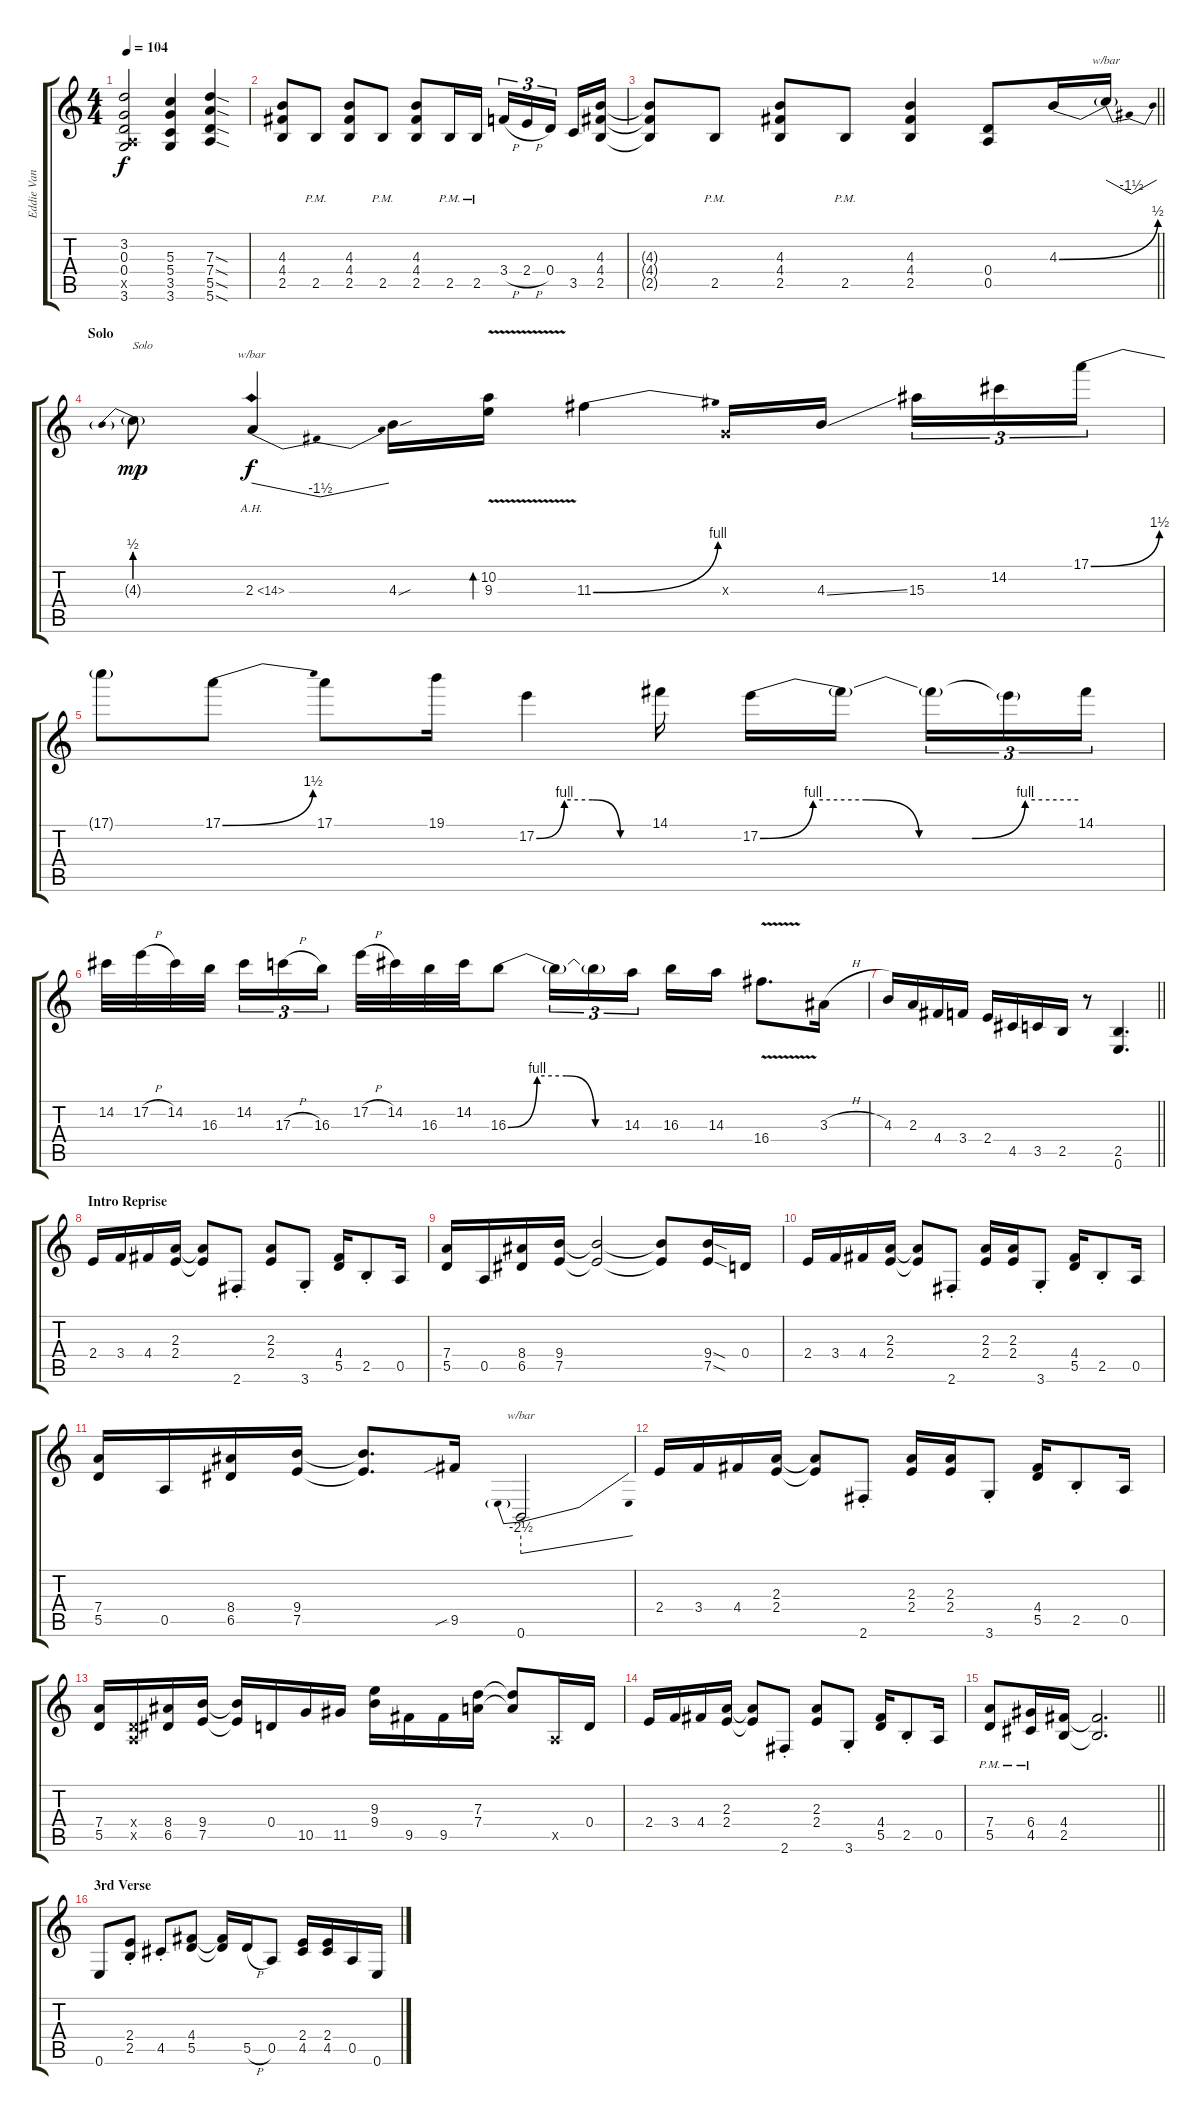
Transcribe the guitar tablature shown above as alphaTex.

\track ("Eddie Van Halen" "Eddie Van ") {instrument distortionguitar}
\staff {score tabs}
\tuning (E4 B3 G3 D3 A2 E2) {hide}
\ts (4 4)
\tempo 104
\clef g2
\ks c
(3.2 0.3 0.4 0.5{x} 3.6).2{dy f} (5.3 5.4 3.5 3.6).4 (7.3{sod} 7.4{sod} 5.5{sod} 5.6{sod}).4 |
(4.3 4.4 2.5).8 2.5{pm}.8 (4.3 4.4 2.5).8 2.5{pm}.8 (4.3 4.4 2.5).8 2.5{pm}.16 2.5{pm}.16 3.4{h}.16{tu (3 2)} 2.4{h}.16{tu (3 2)} 0.4.16{tu (3 2) beam splitsecondary} 3.5.16 (4.3 4.4 2.5).16 |
\barLineRight lightlight
(4.3{t} 4.4{t} 2.5{t}).8 2.5{pm}.8 (4.3 4.4 2.5).8 2.5{pm}.8 (4.3 4.4 2.5).4 (0.4 0.5).8 4.3{be (bend 0 0 60 2)}.16 4.3{t}.16{tbe (dip default 0 0 30 -6 60 0)} |
\section ("" "Solo")
4.3{be (prebend 0 2 60 2) g}.8{txt "Solo" dy mp} 2.3{ah 12}.4{tbe (dip default 0 0 30 -6 60 0) dy f} 4.3{sou}.16 (10.2 9.3{v}).16{bd 60} 11.3{be (bend 0 0 60 4)}.4 0.3{x}.16 4.3{ss}.16{beam splitsecondary} 15.3.16{tu (3 2)} 14.2.16{tu (3 2)} 17.1{be (bend 0 0 60 6)}.16{tu (3 2)} |
17.1{t}.8 17.1{be (bend 0 0 60 6)}.8 17.1.8 19.1.16 17.2{be (custom 0 0 15 4 30 4 45 0 60 0)}.4 14.1.16 17.2{be (custom 0 0 10 4 20 4 30 0 40 0 50 4 60 4)}.16 17.2{t}.16{beam splitsecondary} 17.2{t}.16{tu (3 2)} 17.2{t}.16{tu (3 2)} 14.1.16{tu (3 2)} |
14.2.32 17.2{h}.32 14.2.32 16.3.32{beam splitsecondary} 14.2.16{tu (3 2)} 17.3{h}.16{tu (3 2)} 16.3.16{tu (3 2)} 17.2{h}.32 14.2.32 16.3.32 14.2.32 16.3{be (custom 0 0 15 4 30 4 45 0 60 0)}.8 16.3{t}.16{tu (3 2)} 16.3{t}.16{tu (3 2)} 14.3.16{tu (3 2) beam splitsecondary} 16.3.16 14.3.16 16.4{v}.8{d} 3.3{h}.16 |
\barLineRight lightlight
4.3.16 2.3.16 4.4.16 3.4.16 2.4.16 4.5.16 3.5.16 2.5.16 r.8 (2.5 0.6).4{d} |
\section ("" "Intro Reprise")
2.4.16 3.4.16 4.4.16 (2.3 2.4).16 (2.3{t} 2.4{t}).8 2.6{st}.8 (2.3 2.4).8 3.6{st}.8 (4.4 5.5).16 2.5{st}.8 0.5.16 |
(7.4 5.5).16 0.5.16 (8.4 6.5).16 (9.4 7.5).16 (9.4{t} 7.5{t}).2 (9.4{t} 7.5{t}).8 (9.4{sod} 7.5{sod}).16 0.4.16 |
2.4.16 3.4.16 4.4.16 (2.3 2.4).16 (2.3{t} 2.4{t}).8 2.6{st}.8 (2.3 2.4).16 (2.3 2.4).16 3.6{st}.8 (4.4 5.5).16 2.5{st}.8 0.5.16 |
(7.4 5.5).16 0.5.16 (8.4 6.5).16 (9.4 7.5).16 (9.4{t} 7.5{t}).8{d} 9.5{sib}.16 0.6.2{tbe (predivedive default 0 -10 60 0)} |
2.4.16 3.4.16 4.4.16 (2.3 2.4).16 (2.3{t} 2.4{t}).8 2.6{st}.8 (2.3 2.4).16 (2.3 2.4).16 3.6{st}.8 (4.4 5.5).16 2.5{st}.8 0.5.16 |
(7.4 5.5).16 (0.4{x} 0.5{x}).16 (8.4 6.5).16 (9.4 7.5).16 (9.4{t} 7.5{t}).16 0.4.16 10.5.16 11.5.16 (9.3 9.4).16 9.5.16 9.5.16 (7.3 7.4).16 (7.3{t} 7.4{t}).8 0.5{x}.16 0.4.16 |
2.4.16 3.4.16 4.4.16 (2.3 2.4).16 (2.3{t} 2.4{t}).8 2.6{st}.8 (2.3 2.4).8 3.6{st}.8 (4.4 5.5).16 2.5{st}.8 0.5.16 |
\barLineRight lightlight
(7.4{pm} 5.5{pm}).8 (6.4{pm} 4.5{pm}).16 (4.4 2.5).16 (4.4{t} 2.5{t}).2{d} |
\section ("" "3rd Verse")
0.6.8 (2.4{st} 2.5{st}).8 4.5{st}.8 (4.4 5.5).8 (4.4{t} 5.5{t}).16 5.5{h}.16 0.5.8 (2.4 4.5).16 (2.4 4.5).16 0.5.16 0.6.16
